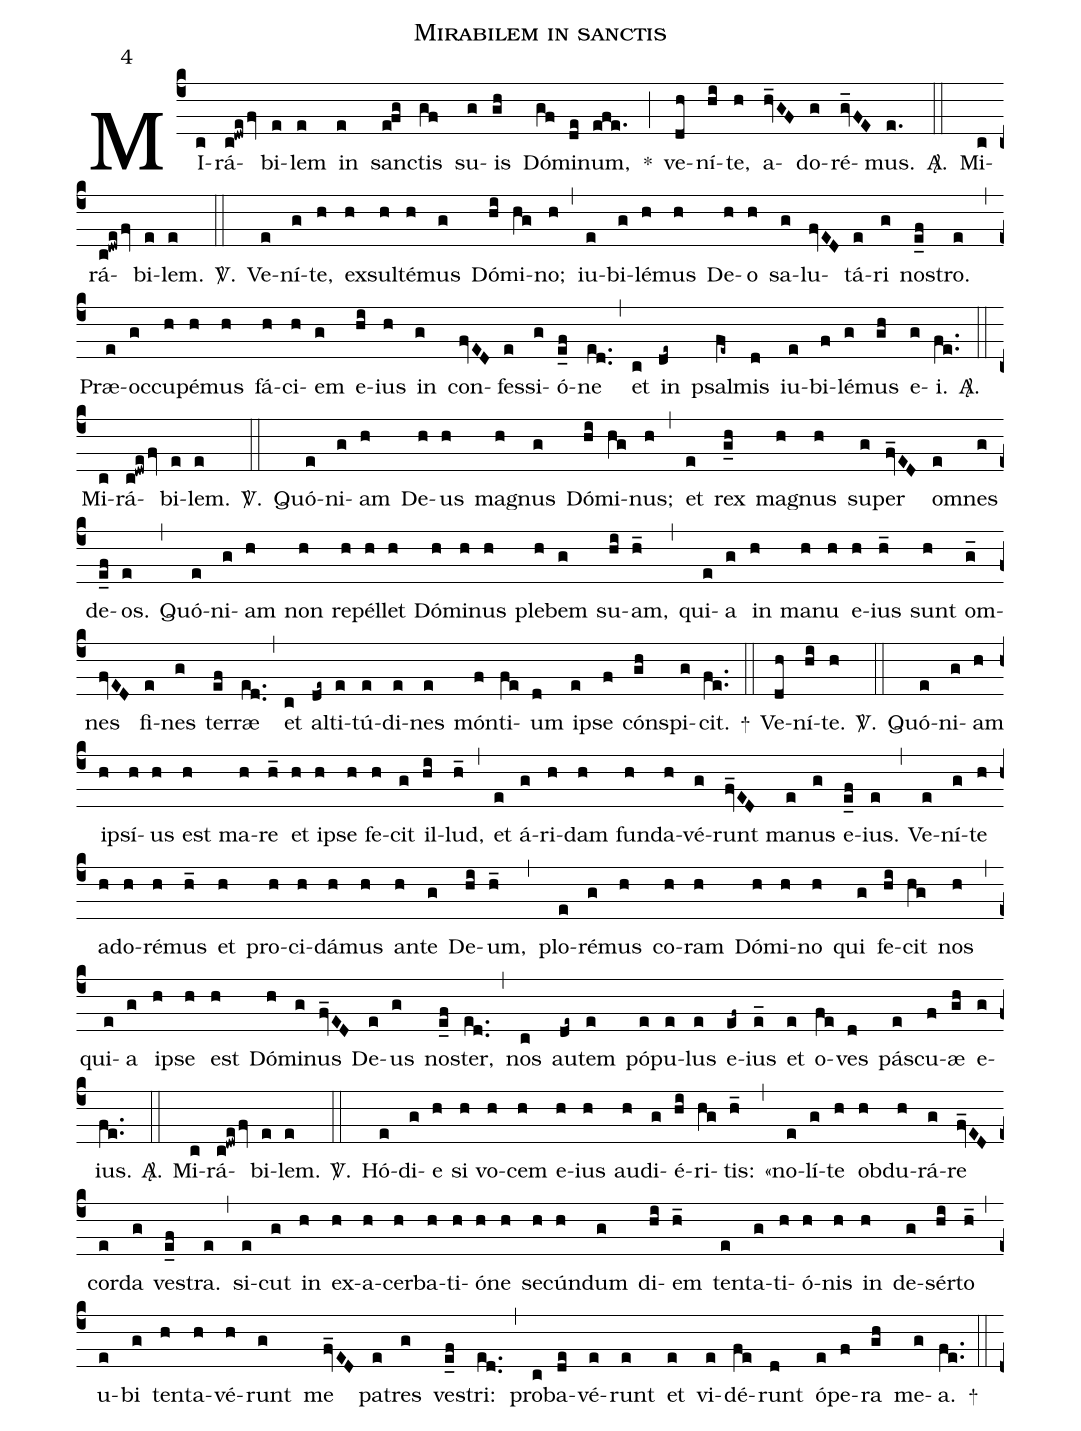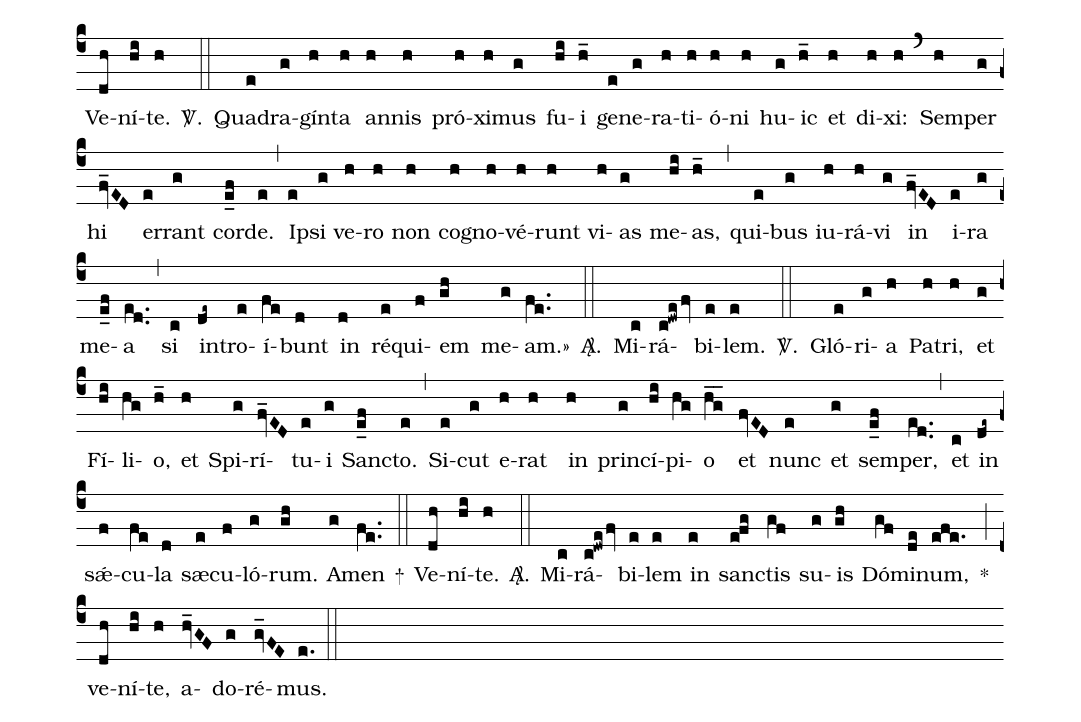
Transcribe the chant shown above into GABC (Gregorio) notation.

name: Mirabilem in sanctis;
mode: 4;
%%
(c4)
MI(c)rá(c!dwe/fv)bi(e)lem(e) in(e) san(e!fg)ctis(gf) su(g)is(gh) Dó(gf)mi(de)num,(efe.) *(;)
ve(dh)ní(hi)te,(h) a(hv_GF)do(g)ré(gv_FE)mus.(e.) <sp>A/</sp>.(::)

Mi(c)rá(c!dwe/fv)bi(e)lem.(e) <sp>V/</sp>.(::)

Ve(e)ní(g)te,(h) ex(h)sul(h)té(h)mus(g) Dó(hi)mi(hg)no;(h) (,)
iu(e)bi(g)lé(h)mus(h) De(h)o(h) sa(g)lu(fvED)tá(e)ri(g) nos(e_f)tro.(e) (,)
Præ(e)oc(g)cu(h)pé(h)mus(h) fá(h)ci(h)em(g) e(hi)ius(h) in(g) con(fvED)fes(e)si(g)ó(e_f)ne(ed..) (,)
et(c) in(de~) psal(fe~)mis(d) iu(e)bi(f)lé(g)mus(gh) e(g)i.(fe..) <sp>A/</sp>.(::)

Mi(c)rá(c!dwe/fv)bi(e)lem.(e) <sp>V/</sp>.(::)

Quó(e)ni(g)am(h) De(h)us(h) ma(h)gnus(g) Dó(hi)mi(hg)nus;(h) (,)
et(e) rex(g_h) ma(h)gnus(h) su(g)per(fv_ED) om(e)nes(g) de(e_f)os.(e) (,)
Quó(e)ni(g)am(h) non(h) re(h)pél(h)let(h) Dó(h)mi(h)nus(h) ple(h)bem(g) su(hi)am,(h_) (,)
qui(e)a(g) in(h) ma(h)nu(h) e(h)ius(h_) sunt(h) om(g_)nes(fvED) fi(e)nes(g) ter(ef)ræ(ed..) (,)
et(c) al(de~)ti(e)tú(e)di(e)nes(e) món(f)ti(fe)um(d) ip(e)se(f) cóns(gh)pi(g)cit.(fe..) +(::)

Ve(dh)ní(hi)te.(h) <sp>V/</sp>.(::)

Quó(e)ni(g)am(h) ip(h)sí(h)us(h) est(h) ma(h)re(h_) et(h) ip(h)se(h) fe(h)cit(g) il(hi)lud,(h_) (,)
et(e) á(g)ri(h)dam(h) fun(h)da(h)vé(g)runt(fv_ED) ma(e)nus(g) e(e_f)ius.(e) (,)
Ve(e)ní(g)te(h) a(h)do(h)ré(h)mus(h_) et(h) pro(h)ci(h)dá(h)mus(h) an(h)te(g) De(hi)um,(h_) (,)
plo(e)ré(g)mus(h) co(h)ram(h) Dó(h)mi(h)no(h) qui(g) fe(hi)cit(hg) nos(h) (,)
qui(e)a(g) ip(h)se(h) est(h) Dó(h)mi(g)nus(fv_ED) De(e)us(g) nos(e_f)ter,(ed..) (,)
nos(c) au(de~)tem(e) pó(e)pu(e)lus(e) e(ef~)ius(e_)
et(e) o(fe)ves(d) pás(e)cu(f)æ(gh) e(g)ius.(fe..) <sp>A/</sp>.(::)

Mi(c)rá(c!dwe/fv)bi(e)lem.(e) <sp>V/</sp>.(::)

Hó(e)di(g)e(h) si(h) vo(h)cem(h) e(h)ius(h) au(h)di(g)é(hi)ri(hg)tis:(h_) (,)
«no(e)lí(g)te(h) ob(h)du(h)rá(g)re(fv_ED) cor(e)da(g) ves(e_f)tra.(e) (,)
si(e)cut(g) in(h) ex(h)a(h)cer(h)ba(h)ti(h)ó(h)ne(h)
se(h)cún(h)dum(g) di(hi)em(h_) ten(e)ta(g)ti(h)ó(h)nis(h) in(h) de(g)sér(hi)to(h_) (,)
u(e)bi(g) ten(h)ta(h)vé(h)runt(g) me(fv_ED) pa(e)tres(g) ves(e_f)tri:(ed..) (,)
pro(c)ba(de)vé(e)runt(e) et(e) vi(e)dé(fe)runt(d) ó(e)pe(f)ra(gh) me(g)a.(fe..) +(::)

Ve(dh)ní(hi)te.(h) <sp>V/</sp>.(::)

Qua(e)dra(g)gín(h)ta(h) an(h)nis(h) pró(h)xi(h)mus(g) fu(hi)i(h_)
ge(e)ne(g)ra(h)ti(h)ó(h)ni(h) hu(g)ic(h_) et(h) di(h)xi:(h) (`)
Sem(h)per(g) hi(fv_ED) er(e)rant(g) cor(e_f)de.(e) (,)
Ip(e)si(g) ve(h)ro(h) non(h) co(h)gno(h)vé(h)runt(h) vi(h)as(g) me(hi)as,(h_) (,)
qui(e)bus(g) iu(h)rá(h)vi(g) in(fv_ED) i(e)ra(g) me(e_f)a(ed..) (,)
si(c) in(de~)tro(e)í(fe)bunt(d) in(d) ré(e)qui(f)em(gh) me(g)am.»(fe..) <sp>A/</sp>.(::)

Mi(c)rá(c!dwe/fv)bi(e)lem.(e) <sp>V/</sp>.(::)

Gló(e)ri(g)a(h) Pa(h)tri,(h) et(g) Fí(hi)li(hg)o,(h_) et(h) Spi(g)rí(fv_ED)tu(e)i(g) Sanc(e_f)to.(e) (,)
Si(e)cut(g) e(h)rat(h ) in(h) prin(g)cí(hi)pi(hg)o(hg__) et(fvED) nunc(e) et(g) sem(e_f)per,(ed..) (,)
et(c) in(de~) sǽ(f)cu(fe)la(d) sæ(e)cu(f)ló(g)rum.(gh) A(g)men(fe..) +(::)

Ve(dh)ní(hi)te.(h) <sp>A/</sp>.(::)

Mi(c)rá(c!dwe/fv)bi(e)lem(e) in(e) san(e!fg)ctis(gf) su(g)is(gh) Dó(gf)mi(de)num,(efe.) *(;)
ve(dh)ní(hi)te,(h) a(hv_GF)do(g)ré(gv_FE)mus.(e.) (::)

